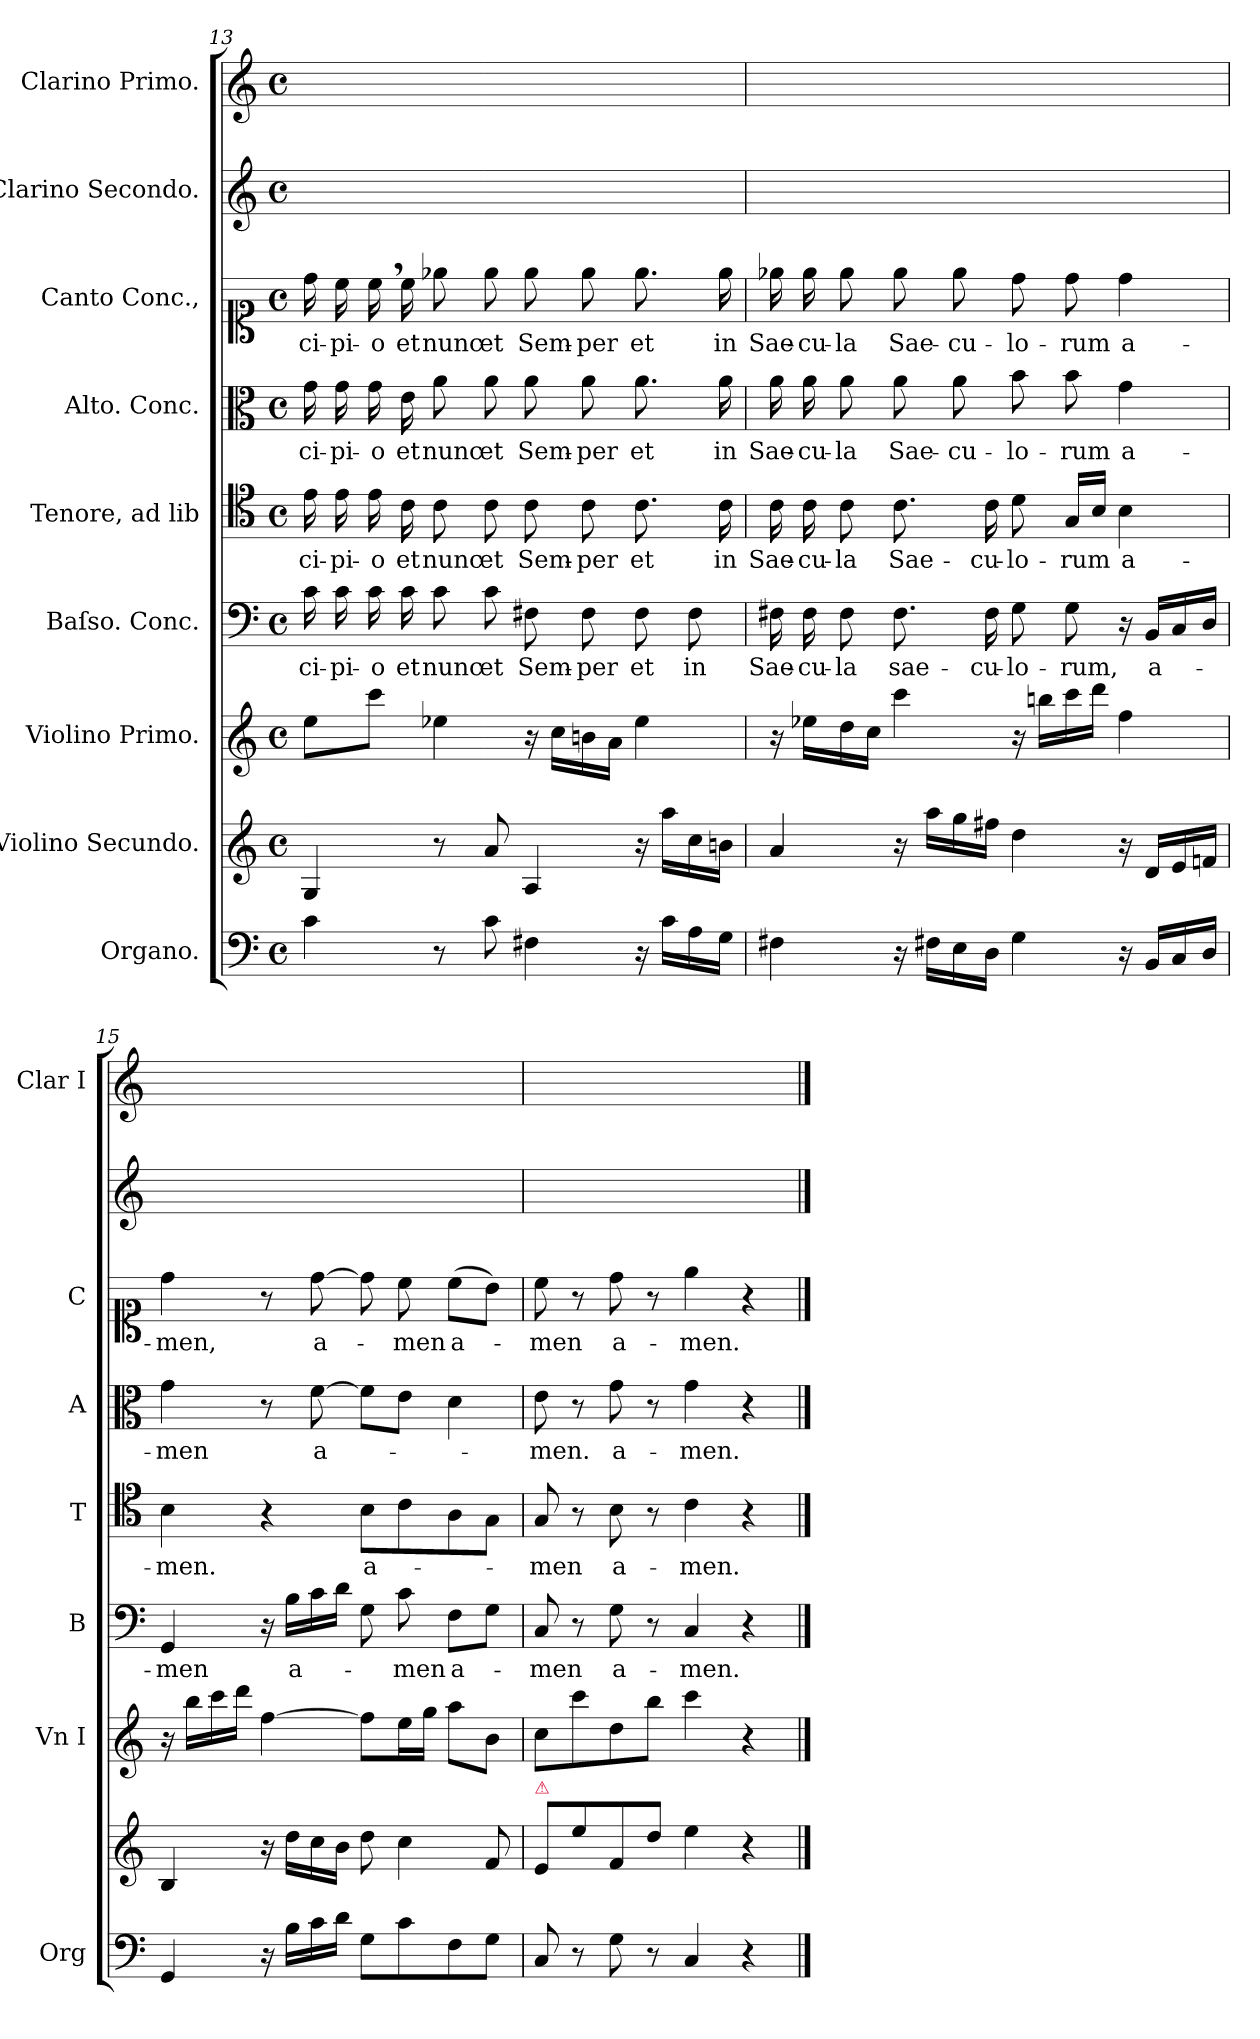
**kern	**kern	**kern	**kern	**text	**kern	**text	**kern	**text	**kern	**text	**kern	**kern
*part9	*part8	*part7	*part6	*part6	*part5	*part5	*part4	*part4	*part3	*part3	*part2	*part1
*staff9	*staff8	*staff7	*staff6	*staff6	*staff5	*staff5	*staff4	*staff4	*staff3	*staff3	*staff2	*staff1
*I"Organo.	*I"Violino Secundo.	*I"Violino Primo.	*I"Baſso. Conc.	*	*I"Tenore, ad lib	*	*I"Alto. Conc.	*	*I"Canto Conc.,	*	*I"Clarino Secondo.	*I"Clarino Primo.
*I'Org	*	*I'Vn I	*I'B	*	*I'T	*	*I'A	*	*I'C	*	*	*I'Clar I
*clefF4	*clefG2	*clefG2	*clefF4	*	*clefC4	*	*clefC3	*	*clefC1	*	*clefG2	*clefG2
*k[]	*k[]	*k[]	*k[]	*	*k[]	*	*k[]	*	*k[]	*	*k[]	*k[]
*M4/4	*M4/4	*M4/4	*M4/4	*	*M4/4	*	*M4/4	*	*M4/4	*	*M4/4	*M4/4
*met(c)	*met(c)	*met(c)	*met(c)	*	*met(c)	*	*met(c)	*	*met(c)	*	*met(c)	*met(c)
=13	=13	=13	=13	=13	=13	=13	=13	=13	=13	=13	=13	=13
4c\	4G/	8ee\L	16c\	-ci-	16e\	-ci-	16g\	-ci-	16dd\	-ci-	1ryy	1ryy
.	.	.	16c\	-pi-	16e\	-pi-	16g\	-pi-	16cc\	-pi-	.	.
.	.	8ccc\J	16c\	-o	16e\	-o	16g\	-o	16cc,\	-o	.	.
.	.	.	16c\	et	16c\	et	16e\	et	16cc\	et	.	.
8r	8r	4ee-X\	8c\	nunc	8c\	nunc	8a\	nunc	8ee-X\	nunc	.	.
8c\	8a/	.	8c\	et	8c\	et	8a\	et	8ee-\	et	.	.
4F#X\	4A/	16r	8F#X\	Sem-	8c\	Sem-	8a\	Sem-	8ee-\	Sem-	.	.
.	.	16cc\LL	.	.	.	.	.	.	.	.	.	.
.	.	16bn\	8F#\	-per	8c\	-per	8a\	-per	8ee-\	-per	.	.
.	.	16a\JJ	.	.	.	.	.	.	.	.	.	.
16r	16r	4ee-\	8F#\	et	8.c\	et	8.a\	et	8.ee-\	et	.	.
16c\LL	16aa\LL	.	.	.	.	.	.	.	.	.	.	.
16A\	16cc\	.	8F#\	in	.	.	.	.	.	.	.	.
16G\JJ	16bn\JJ	.	.	.	16c\	in	16a\	in	16ee-\	in	.	.
=14	=14	=14	=14	=14	=14	=14	=14	=14	=14	=14	=14	=14
4F#X\	4a/	16r	16F#X\	Sae-	16c\	Sae-	16a\	Sae-	16ee-X\	Sae-	1ryy	1ryy
.	.	16ee-X\LL	16F#\	-cu-	16c\	-cu-	16a\	-cu-	16ee-\	-cu-	.	.
.	.	16dd\	8F#\	-la	8c\	-la	8a\	-la	8ee-\	-la	.	.
.	.	16cc\JJ	.	.	.	.	.	.	.	.	.	.
16r	16r	4ccc\	8.F#\	sae-	8.c\	Sae-	8a\	Sae-	8ee-\	Sae-	.	.
16F#X\LL	16aa\LL	.	.	.	.	.	.	.	.	.	.	.
16E\	16gg\	.	.	.	.	.	8a\	-cu-	8ee-\	-cu-	.	.
16D\JJ	16ff#X\JJ	.	16F#\	-cu-	16c\	-cu-	.	.	.	.	.	.
4G\	4dd\	16r	8G\	-lo-	8d\	-lo-	8b\	-lo-	8dd\	-lo-	.	.
.	.	16bbn\LL	.	.	.	.	.	.	.	.	.	.
.	.	16ccc\	8G\	-rum,	16G/LL	-rum	8b\	-rum	8dd\	-rum	.	.
.	.	16ddd\JJ	.	.	16B\JJ	.	.	.	.	.	.	.
16r	16r	4ff\	16r	.	4B\	a-	4g\	a-	4dd\	a-	.	.
16BB/LL	16d/LL	.	16BB/LL	a-	.	.	.	.	.	.	.	.
16C/	16e/	.	16C/	.	.	.	.	.	.	.	.	.
16D\JJ	16fn/JJ	.	16D\JJ	.	.	.	.	.	.	.	.	.
=15	=15	=15	=15	=15	=15	=15	=15	=15	=15	=15	=15	=15
4GG/	4B/	16r	4GG/	-men	4B\	-men.	4g\	-men	4dd\	-men,	1ryy	1ryy
.	.	16bb\LL	.	.	.	.	.	.	.	.	.	.
.	.	16ccc\	.	.	.	.	.	.	.	.	.	.
.	.	16ddd\JJ	.	.	.	.	.	.	.	.	.	.
16r	16r	[4ff\	16r	.	4r	.	8r	.	8r	.	.	.
16B\LL	16dd\LL	.	16B\LL	a-	.	.	.	.	.	.	.	.
16c\	16cc\	.	16c\	.	.	.	[8f\	a-	[8dd\	a-	.	.
16d\JJ	16b\JJ	.	16d\JJ	.	.	.	.	.	.	.	.	.
!	!	!	!	!	!	!LO:LY:i	!	!	!	!	!	!
8G\L	8dd\	8ff\L]	8G\	.	8B\L	a-	8f\L]	.	8dd\]	.	.	.
8c\	4cc\	16ee\L	8c\	-men	8c\	.	8e\J	.	8cc\	-men	.	.
.	.	16gg\JJ	.	.	.	.	.	.	.	.	.	.
!	!	!	!	!LO:LY:i	!	!	!	!	!	!LO:LY:i	!	!
8F\	.	8aa\L	8F\L	a-	8A\	.	4d\	.	(8cc\L	a-	.	.
8G\J	8f/	8b\J	8G\J	.	8G\J	.	.	.	8b\J)	.	.	.
=16	=16	=16	=16	=16	=16	=16	=16	=16	=16	=16	=16	=16
!	!LO:TX:a:color=crimson:t=⚠	!	!	!	!	!	!	!	!	!	!	!
!	!	!	!	!LO:LY:i	!	!LO:LY:i	!	!	!	!LO:LY:i	!	!
8C/	8e/L	8cc\L	8C/	-men	8G/	-men	8e\	-men.	8cc\	-men	1ryy	1ryy
8r	8ee\	8ccc\	8r	.	8r	.	8r	.	8r	.	.	.
8G\	8f/	8dd\	8G\	a-	8B\	a-	8g\	a-	8dd\	a-	.	.
8r	8dd\J	8bb\J	8r	.	8r	.	8r	.	8r	.	.	.
4C/	4ee\	4ccc\	4C/	-men.	4c\	-men.	4g\	-men.	4ee\	-men.	.	.
4r	4r	4r	4r	.	4r	.	4r	.	4r	.	.	.
==	==	==	==	==	==	==	==	==	==	==	==	==
*-	*-	*-	*-	*-	*-	*-	*-	*-	*-	*-	*-	*-
